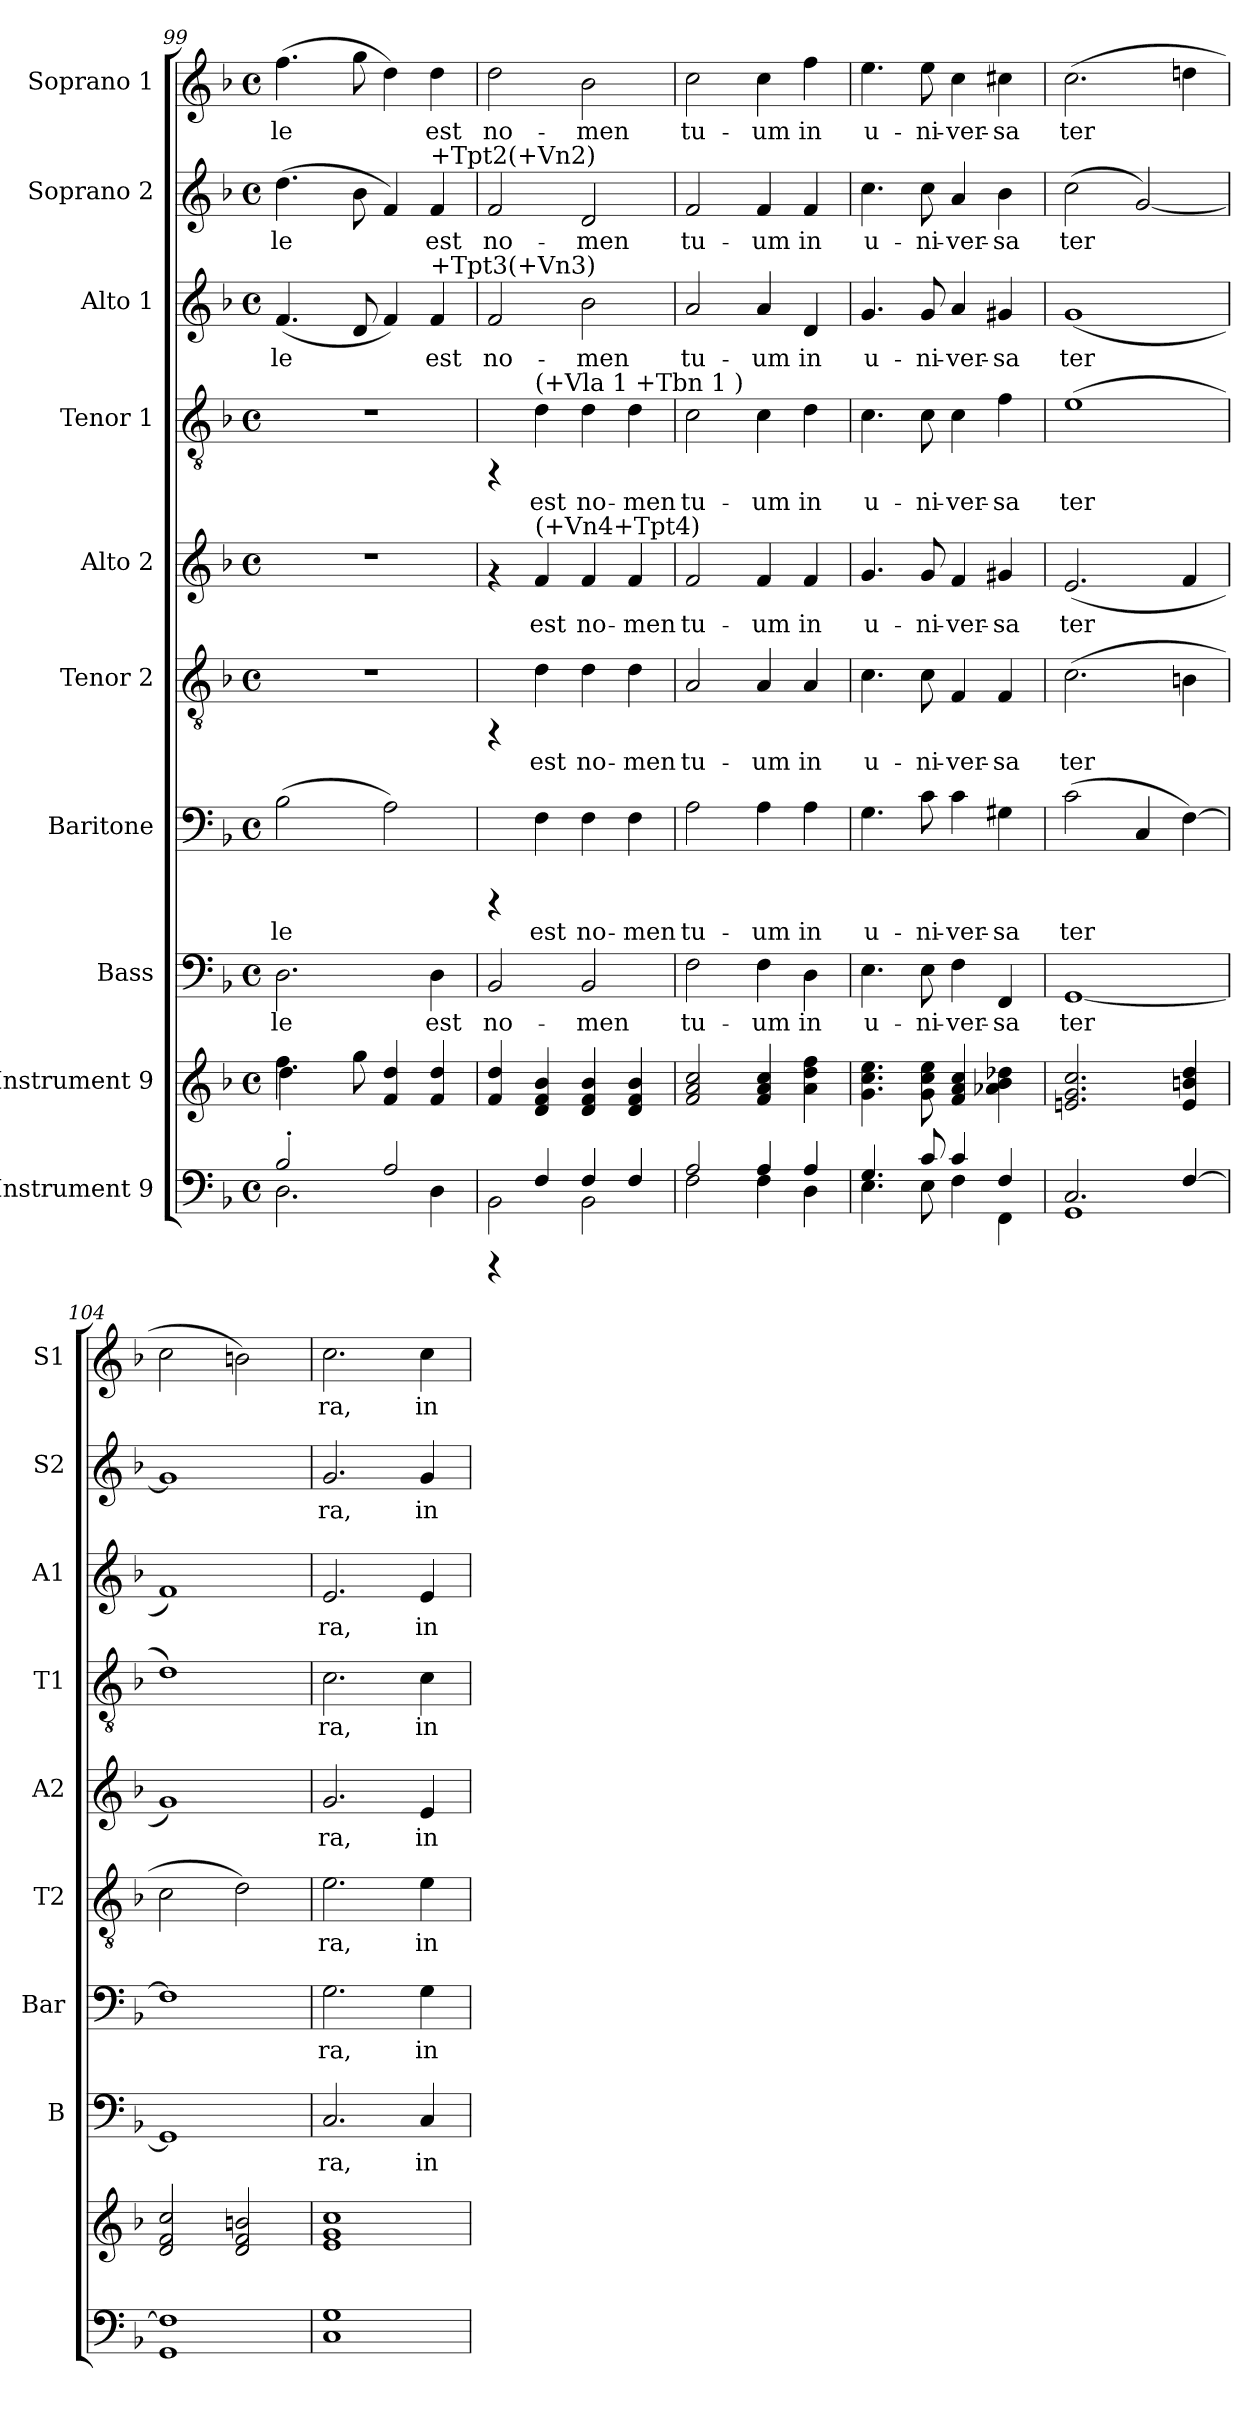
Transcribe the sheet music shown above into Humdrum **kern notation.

**kern	**kern	**kern	**text	**kern	**text	**kern	**text	**kern	**text	**kern	**text	**kern	**text	**kern	**text	**kern	**text
*part10	*part9	*part8	*part8	*part7	*part7	*part6	*part6	*part5	*part5	*part4	*part4	*part3	*part3	*part2	*part2	*part1	*part1
*staff10	*staff9	*staff8	*staff8	*staff7	*staff7	*staff6	*staff6	*staff5	*staff5	*staff4	*staff4	*staff3	*staff3	*staff2	*staff2	*staff1	*staff1
*I"Instrument 9	*I"Instrument 9	*I"Bass	*	*I"Baritone	*	*I"Tenor 2	*	*I"Alto 2	*	*I"Tenor 1	*	*I"Alto 1	*	*I"Soprano 2	*	*I"Soprano 1	*
*	*	*I'B	*	*I'Bar	*	*I'T2	*	*I'A2	*	*I'T1	*	*I'A1	*	*I'S2	*	*I'S1	*
*clefF4	*clefG2	*clefF4	*	*clefF4	*	*clefGv2	*	*clefG2	*	*clefGv2	*	*clefG2	*	*clefG2	*	*clefG2	*
*	*	*ITrd-3c-5	*	*ITrd-3c-5	*	*ITrd-3c-5	*	*ITrd-3c-5	*	*ITrd-3c-5	*	*ITrd-3c-5	*	*ITrd-3c-5	*	*ITrd-3c-5	*
*k[b-]	*k[b-]	*k[b-e-]	*	*k[b-e-]	*	*k[b-e-]	*	*k[b-e-]	*	*k[b-e-]	*	*k[b-e-]	*	*k[b-e-]	*	*k[b-e-]	*
*F:	*F:	*B-:	*	*B-:	*	*B-:	*	*B-:	*	*B-:	*	*B-:	*	*B-:	*	*B-:	*
*M4/4	*M4/4	*M4/4	*	*M4/4	*	*M4/4	*	*M4/4	*	*M4/4	*	*M4/4	*	*M4/4	*	*M4/4	*
*met(c)	*met(c)	*met(c)	*	*met(c)	*	*met(c)	*	*met(c)	*	*met(c)	*	*met(c)	*	*met(c)	*	*met(c)	*
=99	=99	=99	=99	=99	=99	=99	=99	=99	=99	=99	=99	=99	=99	=99	=99	=99	=99
*^	*^	*	*	*	*	*	*	*	*	*	*	*	*	*	*	*	*
!	!	!	!	!	!LO:LY:b:cj	!	!LO:LY:b	!	!	!	!	!	!	!	!LO:LY:b	!	!LO:LY:b:cj	!	!LO:LY:b
2B-'>/	2.D\	4.ff\	4dd\	2.G\	-le	(>2e-\	-le	1r	.	1r	.	1r	.	(<4.b-/	-le	(>4.gg\	-le	(>4.bb-\	-le
.	.	.	2.ryy	.	.	.	.	.	.	.	.	.	.	.	.	.	.	.	.
!	!	!	!	!	!	!	!	!	!	!	!	!	!	!	!LO:LY:b	!	!LO:LY:b:cj	!	!LO:LY:b
.	.	8gg\	.	.	.	.	.	.	.	.	.	.	.	8g/	.	8ee-\	.	8ccc\	.
!	!	!	!	!	!	!	!LO:LY:b	!	!	!	!	!	!	!	!LO:LY:b	!	!LO:LY:b:cj	!	!LO:LY:b
2A/	.	4f/ 4dd/	.	.	.	2d\)	.	.	.	.	.	.	.	4b-/)	.	4b-/)	.	4gg\)	.
!	!	!	!	!	!	!	!	!	!	!	!	!	!	!	!	!LO:TX:a:t=+Tpt2(+Vn2)	!	!	!
!	!	!	!	!	!	!	!	!	!	!	!	!	!	!LO:TX:a:t=+Tpt3(+Vn3)	!	!	!	!	!
!	!	!	!	!	!LO:LY:b:cj	!	!	!	!	!	!	!	!	!	!LO:LY:b	!	!LO:LY:b:cj	!	!LO:LY:b
.	4D\	4dd/ 4f/	.	4G\	est	.	.	.	.	.	.	.	.	4b-/	est	4b-/	est	4gg\	est
*	*	*v	*v	*	*	*	*	*	*	*	*	*	*	*	*	*	*	*	*
=100	=100	=100	=100	=100	=100	=100	=100	=100	=100	=100	=100	=100	=100	=100	=100	=100	=100	=100
!	!	!	!	!LO:LY:b:cj	!	!	!	!	!	!	!	!	!	!LO:LY:b	!	!LO:LY:b:cj	!	!LO:LY:b
4rDDD	2BB-\	4f/ 4dd/	2E-/	no-	4rCCC	.	4rFF	.	4rf	.	4rFF	.	2b-/	no-	2b-/	no-	2gg\	no-
!	!	!	!	!	!	!	!	!	!	!	!LO:TX:a:t=(+Vla 1 +Tbn 1 )	!	!	!	!	!	!	!
!	!	!	!	!	!	!	!	!	!LO:TX:a:t=(+Vn4+Tpt4)	!	!	!	!	!	!	!	!	!
!	!	!	!	!	!	!LO:LY:b	!	!LO:LY:b	!	!LO:LY:b:cj	!	!LO:LY:b	!	!	!	!	!	!
4F/	.	4f/ 4d/ 4b-/	.	.	4B-\	est	4g\	est	4b-/	est	4g\	est	.	.	.	.	.	.
!	!	!	!	!LO:LY:b:cj	!	!LO:LY:b	!	!LO:LY:b	!	!LO:LY:b:cj	!	!LO:LY:b	!	!LO:LY:b	!	!LO:LY:b:cj	!	!LO:LY:b
4F/	2BB-\	4b-/ 4d/ 4f/	2E-/	-men	4B->\	no-	4g>\	no-	4b-/	no-	4g\	no-	2ee-\	-men	2g/	-men	2ee-\	-men
!	!	!	!	!	!	!LO:LY:b	!	!LO:LY:b	!	!LO:LY:b:cj	!	!LO:LY:b	!	!	!	!	!	!
4F/	.	4b-/ 4d/ 4f/	.	.	4B-\	-men	4g\	-men	4b-/	-men	4g\	-men	.	.	.	.	.	.
=101	=101	=101	=101	=101	=101	=101	=101	=101	=101	=101	=101	=101	=101	=101	=101	=101	=101	=101
!	!	!	!	!LO:LY:b:cj	!	!LO:LY:b	!	!LO:LY:b	!	!LO:LY:b:cj	!	!LO:LY:b	!	!LO:LY:b	!	!LO:LY:b:cj	!	!LO:LY:b
2A/	2F\	2cc/ 2a/ 2f/	2B-\	tu-	2d\	tu-	2d/	tu-	2b-/	tu-	2f\	tu-	2dd/	tu-	2b-/	tu-	2ff\	tu-
!	!	!	!	!LO:LY:b:cj	!	!LO:LY:b	!	!LO:LY:b	!	!LO:LY:b:cj	!	!LO:LY:b	!	!LO:LY:b	!	!LO:LY:b:cj	!	!LO:LY:b
4A/	4F\	4cc/ 4f/ 4a/	4B-\	-um	4d\	-um	4d/	-um	4b-/	-um	4f\	-um	4dd/	-um	4b-/	-um	4ff\	-um
!	!	!	!	!LO:LY:b:cj	!	!LO:LY:b	!	!LO:LY:b	!	!LO:LY:b:cj	!	!LO:LY:b	!	!LO:LY:b	!	!LO:LY:b:cj	!	!LO:LY:b
4A/	4D\	4ff\ 4dd\ 4a\	4G\	in	4d\	in	4d/	in	4b-/	in	4g\	in	4g/	in	4b-/	in	4bb-\	in
!!LO:PB:g=z
=102	=102	=102	=102	=102	=102	=102	=102	=102	=102	=102	=102	=102	=102	=102	=102	=102	=102	=102
!	!	!	!	!LO:LY:b:cj	!	!LO:LY:b	!	!LO:LY:b	!	!LO:LY:b:cj	!	!LO:LY:b	!	!LO:LY:b	!	!LO:LY:b:cj	!	!LO:LY:b
4.G/	4.E\	4.ee\ 4.g\ 4.cc\	4.A\	u-	4.c\	u-	4.f\	u-	4.cc/	u-	4.f\	u-	4.cc/	u-	4.ff\	u-	4.aa\	u-
!	!	!	!	!LO:LY:b:cj	!	!LO:LY:b	!	!LO:LY:b	!	!LO:LY:b:cj	!	!LO:LY:b	!	!LO:LY:b	!	!LO:LY:b:cj	!	!LO:LY:b
8c/	8E\	8ee\ 8g\ 8cc\	8A\	-ni-	8f\	-ni-	8f\	-ni-	8cc/	-ni-	8f\	-ni-	8cc/	-ni-	8ff\	-ni-	8aa\	-ni-
!	!	!	!	!LO:LY:b:cj	!	!LO:LY:b	!	!LO:LY:b	!	!LO:LY:b:cj	!	!LO:LY:b	!	!LO:LY:b	!	!LO:LY:b:cj	!	!LO:LY:b
4c/	4F\	4cc/ 4f/ 4a/	4B-\	-ver-	4f\	-ver-	4B-/	-ver-	4b-/	-ver-	4f\	-ver-	4dd/	-ver-	4dd/	-ver-	4ff\	-ver-
!	!	!	!	!LO:LY:b:cj	!	!LO:LY:b	!	!LO:LY:b	!	!LO:LY:b:cj	!	!LO:LY:b	!	!LO:LY:b	!	!LO:LY:b:cj	!	!LO:LY:b
4F/	4FF\	4dd-X\ 4a-X\ 4b-\	4BB-/	-sa	4c#X\	-sa	4B-/	-sa	4cc#X/	-sa	4b-\	-sa	4cc#X/	-sa	4ee-\	-sa	4ff#X\	-sa
=103	=103	=103	=103	=103	=103	=103	=103	=103	=103	=103	=103	=103	=103	=103	=103	=103	=103	=103
!	!	!	!	!LO:LY:b:cj	!	!LO:LY:b	!	!LO:LY:b	!	!LO:LY:b:cj	!	!LO:LY:b	!	!LO:LY:b	!	!LO:LY:b:cj	!	!LO:LY:b
2.C/	1GG	2.g/ 2.en/ 2.cc/	[<1C	ter-	(>2f\	ter-	(>2.f\	ter-	(<2.a/	ter-	(>1a	ter-	(<1cc	ter-	(>2ff\	ter-	(>2.ff\	ter-
!	!	!	!	!	!	!LO:LY:b	!	!	!	!	!	!	!	!	!	!LO:LY:b:cj	!	!
.	.	.	.	.	4F/	--	.	.	.	.	.	.	.	.	[<2cc/)	--	.	.
!	!	!	!	!	!	!LO:LY:b	!	!LO:LY:b	!	!LO:LY:b:cj	!	!	!	!	!	!	!	!LO:LY:b
[>4F/	.	4bn/ 4e/ 4dd/	.	.	[>4B-\)	--	4en\	--	4b-/	--	.	.	.	.	.	.	4ggn\	--
*v	*v	*	*	*	*	*	*	*	*	*	*	*	*	*	*	*	*	*
=104	=104	=104	=104	=104	=104	=104	=104	=104	=104	=104	=104	=104	=104	=104	=104	=104	=104
!	!	!	!LO:LY:b:cj	!	!LO:LY:b	!	!LO:LY:b	!	!LO:LY:b:cj	!	!LO:LY:b	!	!LO:LY:b	!	!LO:LY:b:cj	!	!LO:LY:b
1GG 1F]	2f/ 2d/ 2cc/	1C]	--	1B-]	--	2f\	--	1cc)	--	1g)	--	1b-)	--	1cc]	--	2ff\	--
!	!	!	!	!	!	!	!LO:LY:b	!	!	!	!	!	!	!	!	!	!LO:LY:b
.	2f/ 2d/ 2bn/	.	.	.	.	2g\)	--	.	.	.	.	.	.	.	.	2een\)	--
=105	=105	=105	=105	=105	=105	=105	=105	=105	=105	=105	=105	=105	=105	=105	=105	=105	=105
!	!	!	!LO:LY:b:cj	!	!LO:LY:b	!	!LO:LY:b	!	!LO:LY:b:cj	!	!LO:LY:b	!	!LO:LY:b	!	!LO:LY:b:cj	!	!LO:LY:b
1G 1C	1g 1e 1cc	2.F/	-ra,	2.c\	-ra,	2.a\	-ra,	2.cc/	-ra,	2.f\	-ra,	2.a/	-ra,	2.cc/	-ra,	2.ff\	-ra,
!	!	!	!LO:LY:b:cj	!	!LO:LY:b	!	!LO:LY:b	!	!LO:LY:b:cj	!	!LO:LY:b	!	!LO:LY:b	!	!LO:LY:b:cj	!	!LO:LY:b
.	.	4F/	in	4c\	in	4a\	in	4a/	in	4f\	in	4a/	in	4cc/	in	4ff\	in
=	=	=	=	=	=	=	=	=	=	=	=	=	=	=	=	=	=
*-	*-	*-	*-	*-	*-	*-	*-	*-	*-	*-	*-	*-	*-	*-	*-	*-	*-
